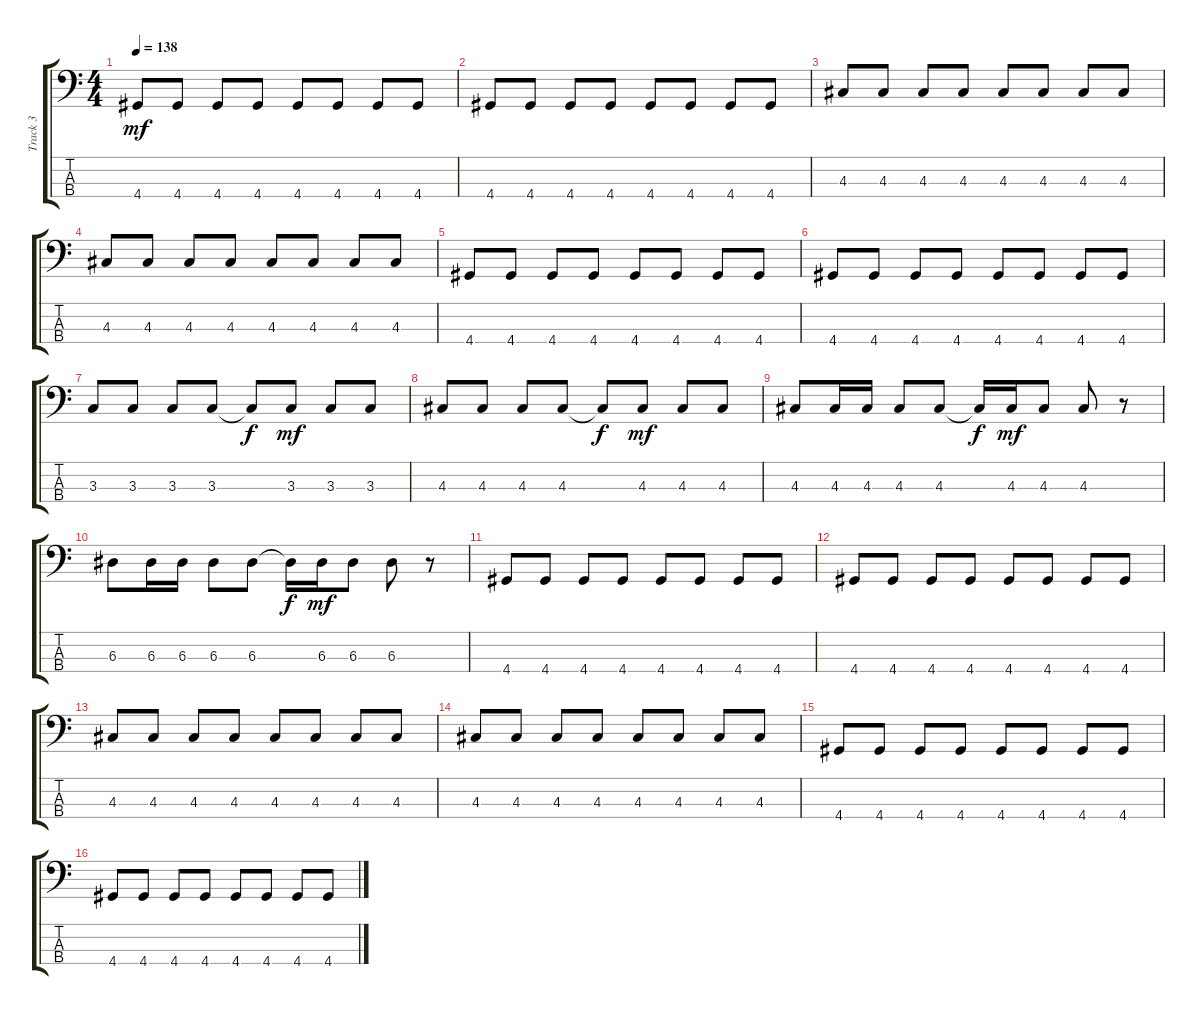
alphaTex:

\track ("Track 3" "Track 3") {instrument electricbassfinger}
\staff {score tabs}
\tuning (G2 D2 A1 E1) {hide}
\ts (4 4)
\tempo 138
\clef f4
\ks c
4.4.8{dy mf} 4.4.8 4.4.8 4.4.8 4.4.8 4.4.8 4.4.8 4.4.8 |
4.4.8 4.4.8 4.4.8 4.4.8 4.4.8 4.4.8 4.4.8 4.4.8 |
4.3.8 4.3.8 4.3.8 4.3.8 4.3.8 4.3.8 4.3.8 4.3.8 |
4.3.8 4.3.8 4.3.8 4.3.8 4.3.8 4.3.8 4.3.8 4.3.8 |
4.4.8 4.4.8 4.4.8 4.4.8 4.4.8 4.4.8 4.4.8 4.4.8 |
4.4.8 4.4.8 4.4.8 4.4.8 4.4.8 4.4.8 4.4.8 4.4.8 |
3.3.8 3.3.8 3.3.8 3.3.8 3.3{t}.8{dy f} 3.3.8{dy mf} 3.3.8 3.3.8 |
4.3.8 4.3.8 4.3.8 4.3.8 4.3{t}.8{dy f} 4.3.8{dy mf} 4.3.8 4.3.8 |
4.3.8 4.3.16 4.3.16 4.3.8 4.3.8 4.3{t}.16{dy f} 4.3.16{dy mf} 4.3.8 4.3.8 r.8 |
6.3.8 6.3.16 6.3.16 6.3.8 6.3.8 6.3{t}.16{dy f} 6.3.16{dy mf} 6.3.8 6.3.8 r.8 |
4.4.8 4.4.8 4.4.8 4.4.8 4.4.8 4.4.8 4.4.8 4.4.8 |
4.4.8 4.4.8 4.4.8 4.4.8 4.4.8 4.4.8 4.4.8 4.4.8 |
4.3.8 4.3.8 4.3.8 4.3.8 4.3.8 4.3.8 4.3.8 4.3.8 |
4.3.8 4.3.8 4.3.8 4.3.8 4.3.8 4.3.8 4.3.8 4.3.8 |
4.4.8 4.4.8 4.4.8 4.4.8 4.4.8 4.4.8 4.4.8 4.4.8 |
4.4.8 4.4.8 4.4.8 4.4.8 4.4.8 4.4.8 4.4.8 4.4.8
